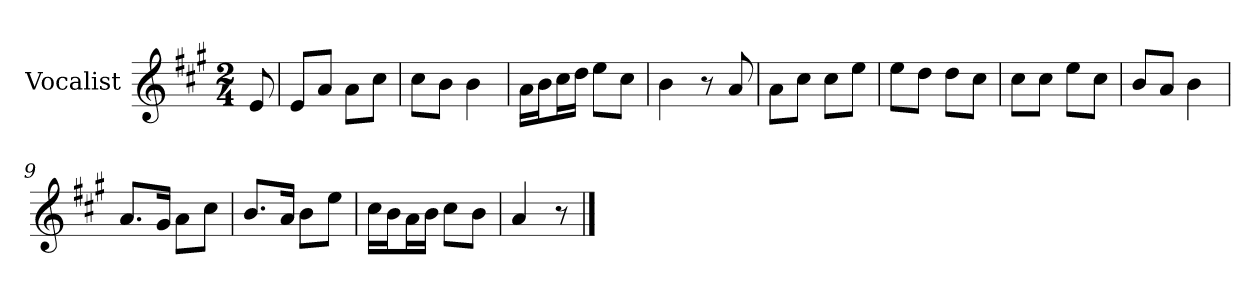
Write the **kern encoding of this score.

**kern
*part1
*staff1
*I"Vocalist
*k[f#c#g#]
*A:
*M2/4
=
8e
=1
8eL
8aJ
8aL
8cc#J
=2
8cc#L
8bJ
4b
=3
16aLL
16bJ
16cc#L
16ddJJ
8eeL
8cc#J
=4
4b
8r
8a
=5
8aL
8cc#J
8cc#L
8eeJ
=6
8eeL
8ddJ
8ddL
8cc#J
=7
8cc#L
8cc#J
8eeL
8cc#J
=8
8bL
8aJ
4b
=9
8.aL
16g#Jk
8aL
8cc#J
=10
8.bL
16aJk
8bL
8eeJ
=11
16cc#LL
16bJ
16aL
16bJJ
8cc#L
8bJ
=12
4a
8r
==
*-
